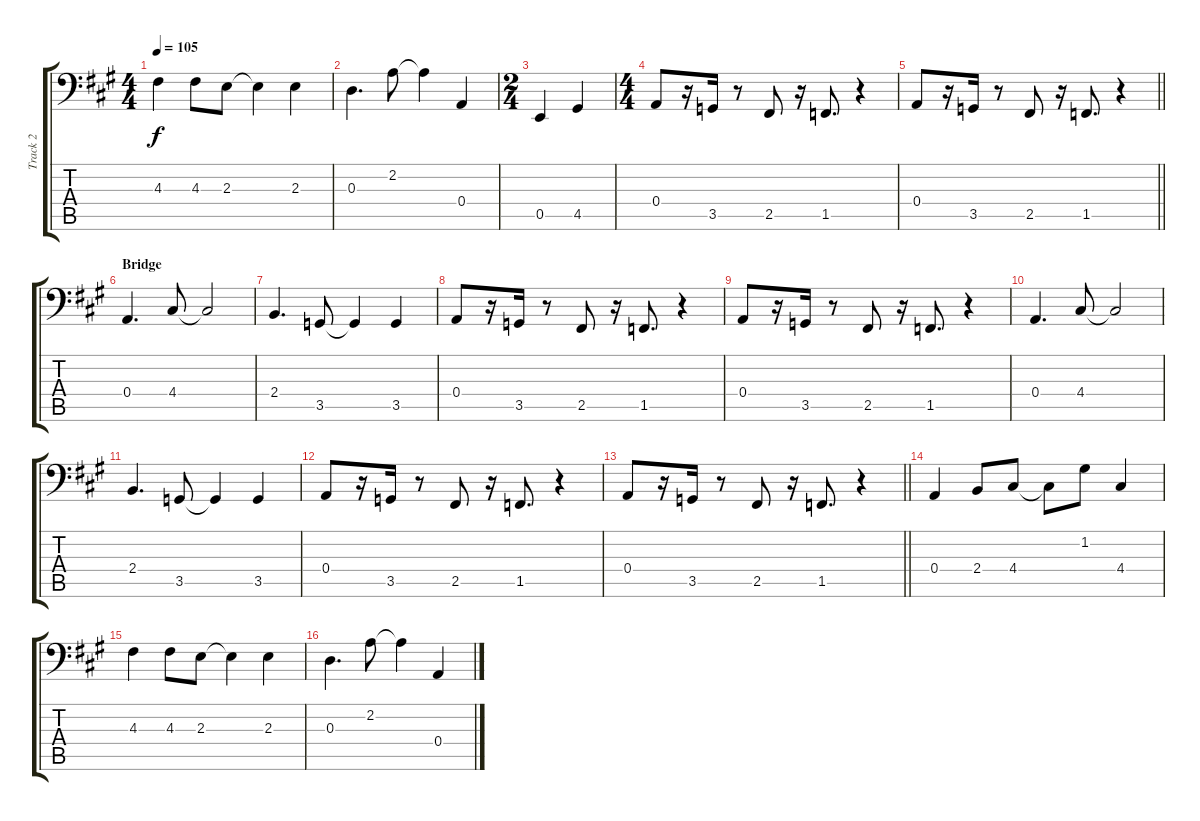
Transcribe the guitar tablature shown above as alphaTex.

\track ("Track 2" "Track 2") {instrument electricbassfinger}
\staff {score tabs}
\tuning (C3 G2 D2 A1 E1 B0) {hide}
\ts (4 4)
\tempo 105
\clef f4
\ks a
4.3.4{dy f} 4.3.8 2.3.8 2.3{t}.4 2.3.4 |
0.3.4{d} 2.2.8 2.2{t}.4 0.4.4 |
\ts (2 4)
0.5.4 4.5.4 |
\ts (4 4)
0.4.8 r.16 3.5.16 r.8 2.5.8 r.16 1.5.8{d} r.4 |
\barLineRight lightlight
0.4.8 r.16 3.5.16 r.8 2.5.8 r.16 1.5.8{d} r.4 |
\section ("" "Bridge")
0.4.4{d} 4.4.8 4.4{t}.2 |
2.4.4{d} 3.5.8 3.5{t}.4 3.5.4 |
0.4.8 r.16 3.5.16 r.8 2.5.8 r.16 1.5.8{d} r.4 |
0.4.8 r.16 3.5.16 r.8 2.5.8 r.16 1.5.8{d} r.4 |
0.4.4{d} 4.4.8 4.4{t}.2 |
2.4.4{d} 3.5.8 3.5{t}.4 3.5.4 |
0.4.8 r.16 3.5.16 r.8 2.5.8 r.16 1.5.8{d} r.4 |
\barLineRight lightlight
0.4.8 r.16 3.5.16 r.8 2.5.8 r.16 1.5.8{d} r.4 |
0.4.4 2.4.8 4.4.8 4.4{t}.8 1.2.8 4.4.4 |
4.3.4 4.3.8 2.3.8 2.3{t}.4 2.3.4 |
0.3.4{d} 2.2.8 2.2{t}.4 0.4.4
